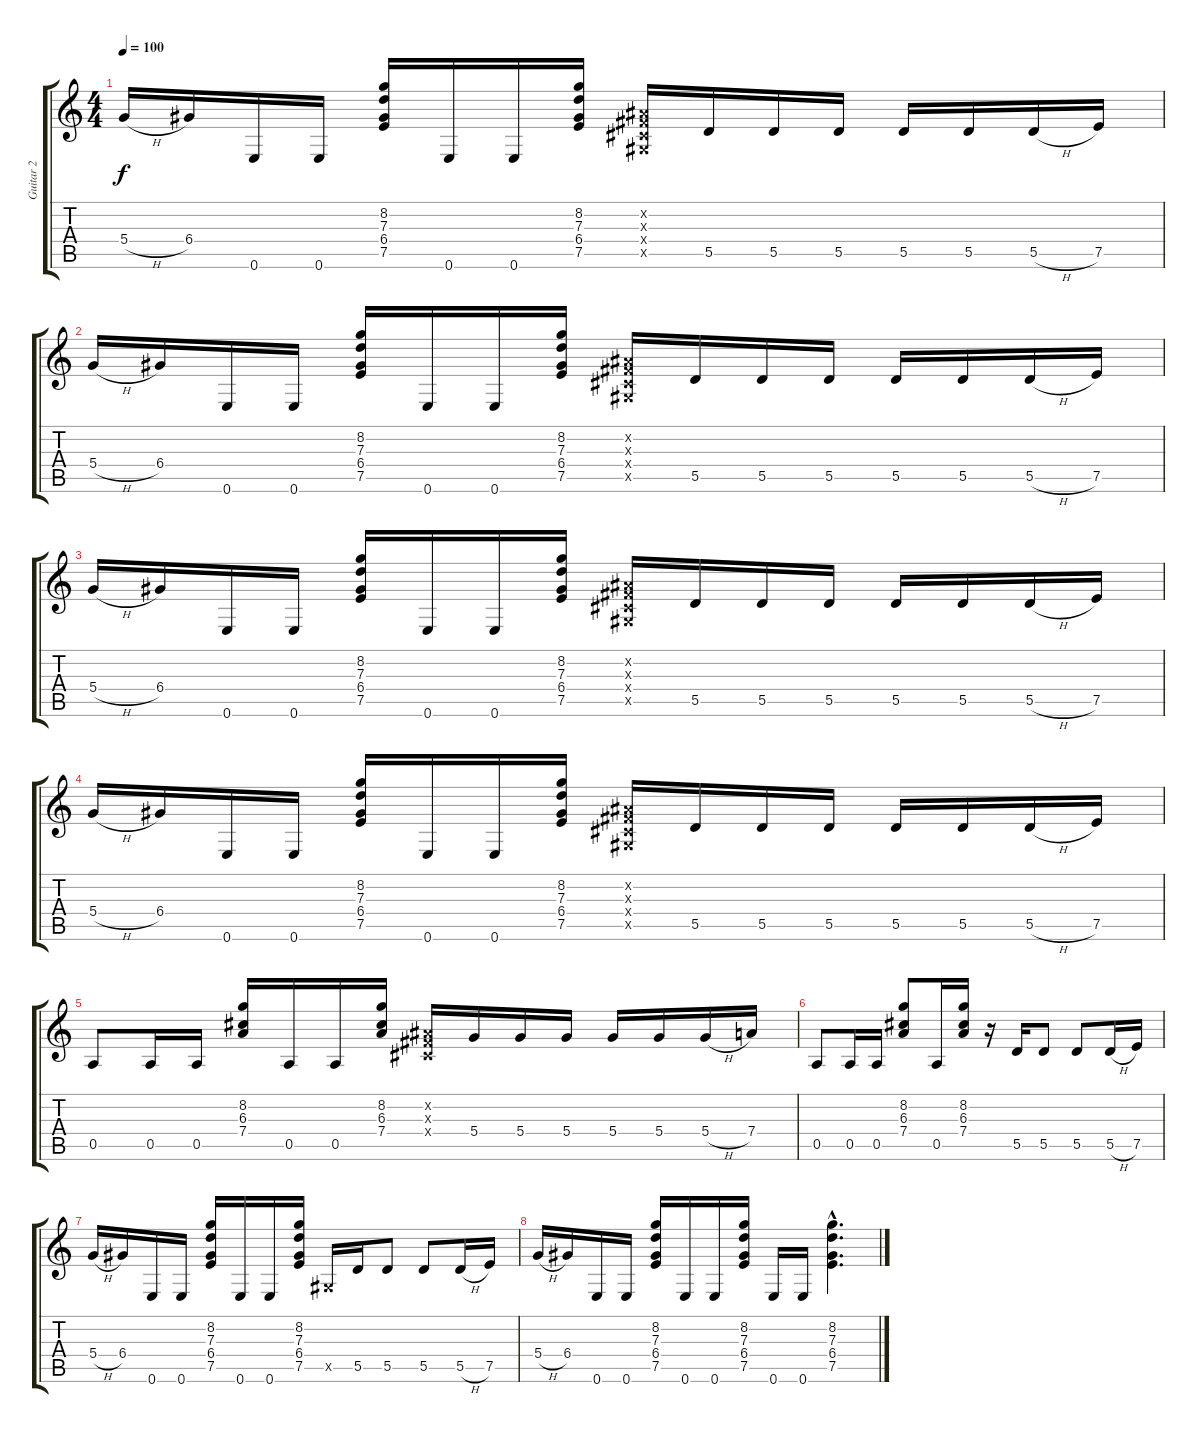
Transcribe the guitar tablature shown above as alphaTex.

\track ("Guitar 2" "Guitar 2") {instrument overdrivenguitar}
\staff {score tabs}
\tuning (E4 B3 G3 D3 A2 E2) {hide}
\ts (4 4)
\tempo 100
\clef g2
\ks c
5.4{h}.16{dy f} 6.4.16 0.6.16 0.6.16 (8.2 7.3 6.4 7.5).16 0.6.16 0.6.16 (8.2 7.3 6.4 7.5).16 (-1.2{x} -1.3{x} -1.4{x} -1.5{x}).16 5.5.16 5.5.16 5.5.16 5.5.16 5.5.16 5.5{h}.16 7.5.16 |
5.4{h}.16 6.4.16 0.6.16 0.6.16 (8.2 7.3 6.4 7.5).16 0.6.16 0.6.16 (8.2 7.3 6.4 7.5).16 (-1.2{x} -1.3{x} -1.4{x} -1.5{x}).16 5.5.16 5.5.16 5.5.16 5.5.16 5.5.16 5.5{h}.16 7.5.16 |
5.4{h}.16 6.4.16 0.6.16 0.6.16 (8.2 7.3 6.4 7.5).16 0.6.16 0.6.16 (8.2 7.3 6.4 7.5).16 (-1.2{x} -1.3{x} -1.4{x} -1.5{x}).16 5.5.16 5.5.16 5.5.16 5.5.16 5.5.16 5.5{h}.16 7.5.16 |
5.4{h}.16 6.4.16 0.6.16 0.6.16 (8.2 7.3 6.4 7.5).16 0.6.16 0.6.16 (8.2 7.3 6.4 7.5).16 (-1.2{x} -1.3{x} -1.4{x} -1.5{x}).16 5.5.16 5.5.16 5.5.16 5.5.16 5.5.16 5.5{h}.16 7.5.16 |
0.5.8 0.5.16 0.5.16 (8.2 6.3 7.4).16 0.5.16 0.5.16 (8.2 6.3 7.4).16 (-1.2{x} -1.3{x} -1.4{x}).16 5.4.16 5.4.16 5.4.16 5.4.16 5.4.16 5.4{h}.16 7.4.16 |
0.5.8 0.5.16 0.5.16 (8.2 6.3 7.4).8 0.5.16 (8.2 6.3 7.4).16 r.16 5.5.16 5.5.8 5.5.8 5.5{h}.16 7.5.16 |
5.4{h}.16 6.4.16 0.6.16 0.6.16 (8.2 7.3 6.4 7.5).16 0.6.16 0.6.16 (8.2 7.3 6.4 7.5).16 -1.5{x}.16 5.5.16 5.5.8 5.5.8 5.5{h}.16 7.5.16 |
5.4{h}.16 6.4.16 0.6.16 0.6.16 (8.2 7.3 6.4 7.5).16 0.6.16 0.6.16 (8.2 7.3 6.4 7.5).16 0.6.16 0.6.16 (8.2{hac} 7.3{hac} 6.4{hac} 7.5{ss hac}).4{d}
